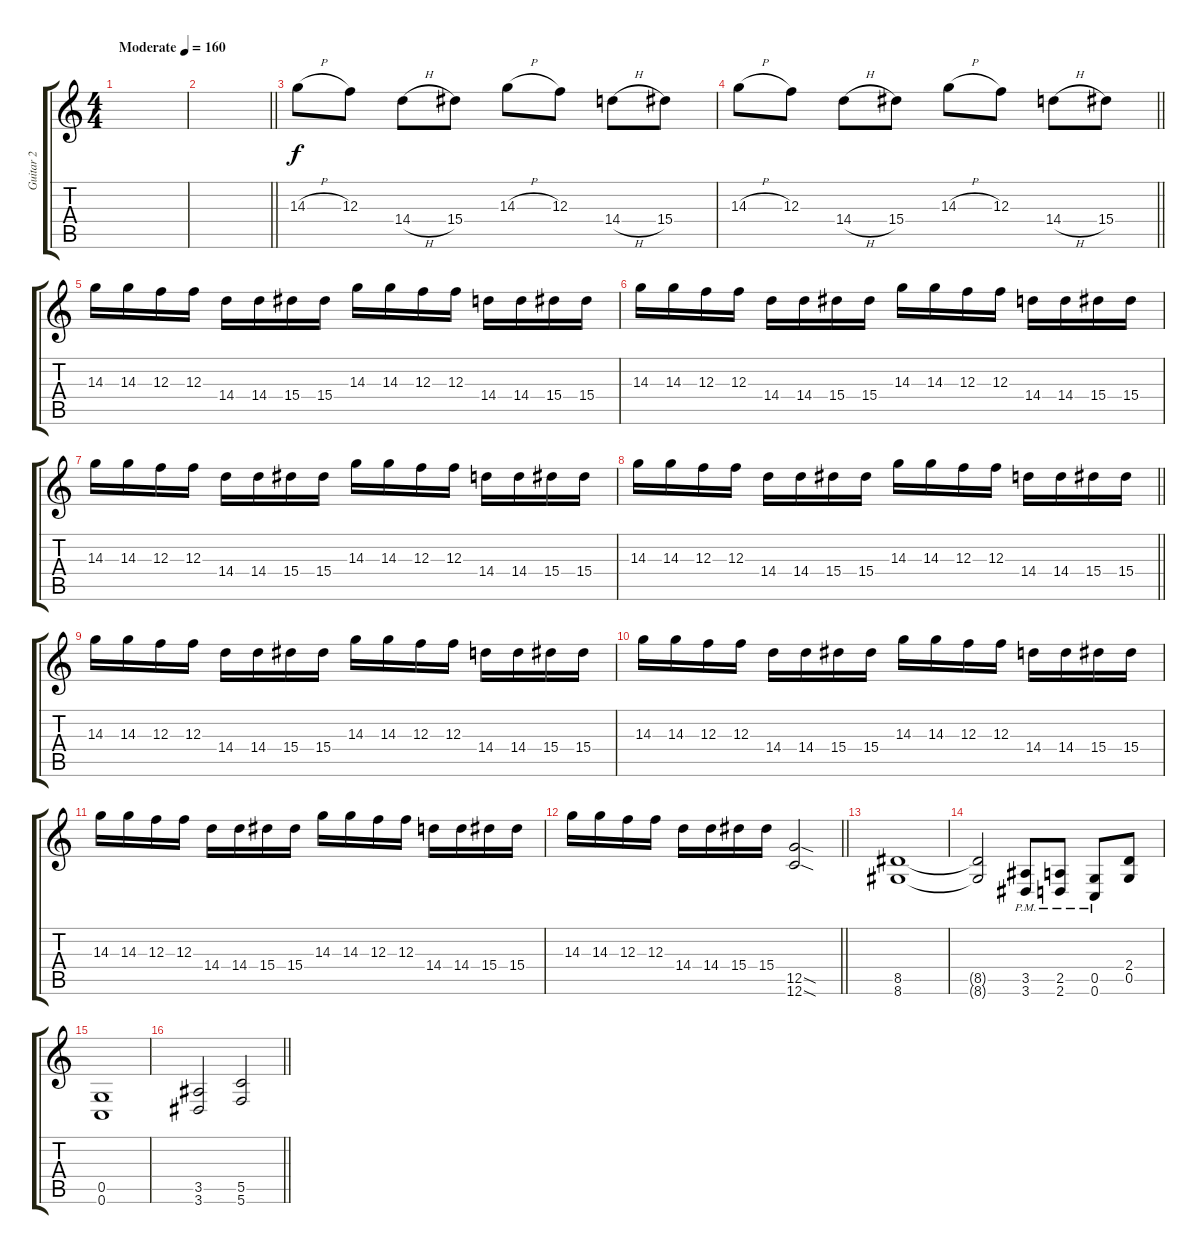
\track ("Guitar 2" "Guitar 2") {instrument distortionguitar}
\staff {score tabs}
\tuning (D4 A3 F3 C3 G2 C2) {hide}
\ts (4 4)
\tempo (160 "Moderate")
\clef g2
\ks c
|
\barLineRight lightlight
|
14.3{h}.8 12.3.8 14.4{h}.8 15.4.8 14.3{h}.8 12.3.8 14.4{h}.8 15.4.8 |
\barLineRight lightlight
14.3{h}.8 12.3.8 14.4{h}.8 15.4.8 14.3{h}.8 12.3.8 14.4{h}.8 15.4.8 |
14.3.16 14.3.16 12.3.16 12.3.16 14.4.16 14.4.16 15.4.16 15.4.16 14.3.16 14.3.16 12.3.16 12.3.16 14.4.16 14.4.16 15.4.16 15.4.16 |
14.3.16 14.3.16 12.3.16 12.3.16 14.4.16 14.4.16 15.4.16 15.4.16 14.3.16 14.3.16 12.3.16 12.3.16 14.4.16 14.4.16 15.4.16 15.4.16 |
14.3.16 14.3.16 12.3.16 12.3.16 14.4.16 14.4.16 15.4.16 15.4.16 14.3.16 14.3.16 12.3.16 12.3.16 14.4.16 14.4.16 15.4.16 15.4.16 |
\barLineRight lightlight
14.3.16 14.3.16 12.3.16 12.3.16 14.4.16 14.4.16 15.4.16 15.4.16 14.3.16 14.3.16 12.3.16 12.3.16 14.4.16 14.4.16 15.4.16 15.4.16 |
14.3.16 14.3.16 12.3.16 12.3.16 14.4.16 14.4.16 15.4.16 15.4.16 14.3.16 14.3.16 12.3.16 12.3.16 14.4.16 14.4.16 15.4.16 15.4.16 |
14.3.16 14.3.16 12.3.16 12.3.16 14.4.16 14.4.16 15.4.16 15.4.16 14.3.16 14.3.16 12.3.16 12.3.16 14.4.16 14.4.16 15.4.16 15.4.16 |
14.3.16 14.3.16 12.3.16 12.3.16 14.4.16 14.4.16 15.4.16 15.4.16 14.3.16 14.3.16 12.3.16 12.3.16 14.4.16 14.4.16 15.4.16 15.4.16 |
\barLineRight lightlight
14.3.16 14.3.16 12.3.16 12.3.16 14.4.16 14.4.16 15.4.16 15.4.16 (12.5{sod} 12.6{sod}).2 |
(8.5 8.6).1 |
(8.5{t} 8.6{t}).2 (3.5{pm} 3.6{pm}).8 (2.5{pm} 2.6{pm}).8 (0.5{pm} 0.6{pm}).8 (2.4 0.5).8 |
(0.5 0.6).1 |
\barLineRight lightlight
(3.5 3.6).2 (5.5 5.6).2
